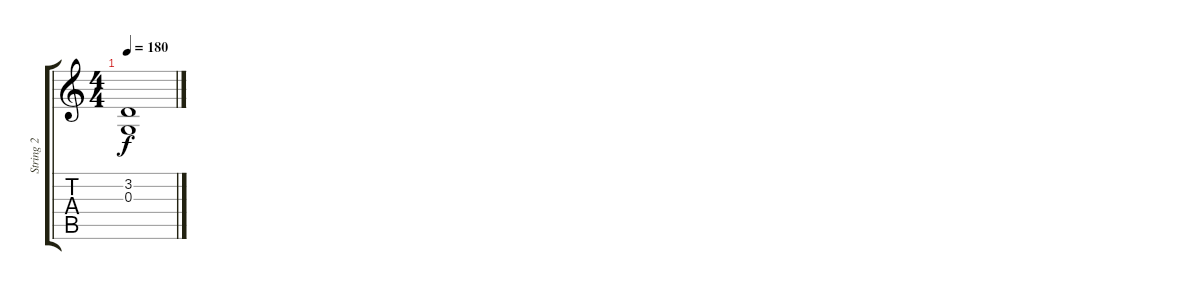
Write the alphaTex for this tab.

\track ("String 2" "String 2") {instrument stringensemble1}
\staff {score tabs}
\tuning (E4 B3 G3 D3 A2 E2) {hide}
\ts (4 4)
\tempo 180
\clef g2
\ks c
(3.2{t} 0.3{t}).1{dy f}
